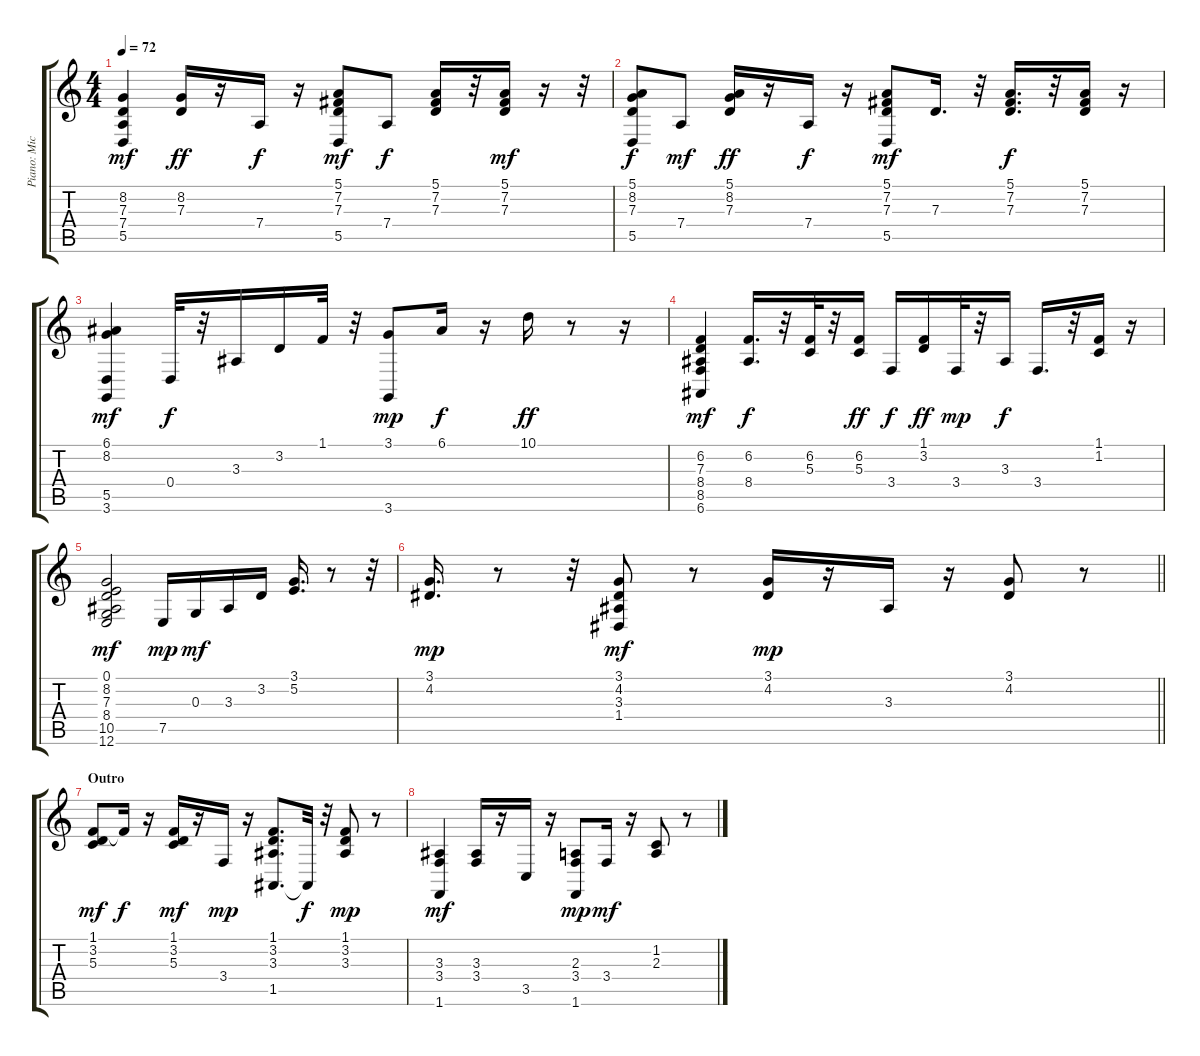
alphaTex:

\track ("Piano: Michael Boddicker" "Piano: Mic") {instrument electricpiano1}
\staff {score tabs}
\tuning (E4 B3 G3 D3 A2 E2) {hide}
\ts (4 4)
\tempo 72
\clef g2
\ks c
(8.2 7.3 7.4 5.5).4{dy mf} (8.2 7.3).16{dy ff} r.16 7.4.16{dy f} r.16 (5.1 7.2 7.3 5.5).8{dy mf} 7.4.8{dy f} (5.1 7.2 7.3).16 r.32 (5.1 7.2 7.3).16{dy mf} r.16 r.32 |
(5.1 8.2 7.3 5.5).8{dy f} 7.4.8{dy mf} (5.1 8.2 7.3).16{dy ff} r.16 7.4.16{dy f} r.16 (5.1 7.2 7.3 5.5).8{dy mf} 7.3.16{d} r.32 (5.1 7.2 7.3).16{d dy f} r.32 (5.1 7.2 7.3).16 r.16 |
(6.1 8.2 5.5 3.6).4{dy mf} 0.4.32{dy f} r.32 3.3.16 3.2.16 1.1.32 r.32 (3.1 3.6).8{dy mp} 6.1.16{dy f} r.16 10.1.16{dy ff} r.8 r.16 |
(6.2 7.3 8.4 8.5 6.6).4{dy mf} (6.2 8.4).16{d dy f} r.32 (6.2 5.3).32 r.32 (6.2 5.3).16{dy ff} 3.4.16{dy f} (1.1 3.2).16{dy ff} 3.4.32{dy mp} r.32 3.3.16{dy f} 3.4.16{d} r.32 (1.1 1.2).16 r.16 |
(0.1 8.2 7.3 8.4 10.5 12.6).2{dy mf} 7.5.16{dy mp} 0.3.16{dy mf} 3.3.16 3.2.16 (3.1 5.2).16{d} r.8 r.32 |
\barLineRight lightlight
(3.1 4.2).16{d dy mp} r.8 r.32 (3.1 4.2 3.3 1.4).8{dy mf} r.8 (3.1 4.2).16{dy mp} r.16 3.3.16 r.16 (3.1 4.2).8 r.8 |
\section ("" "Outro")
(1.1 3.2 5.3).8{dy mf} 1.1{t}.16{dy f} r.16 (1.1 3.2 5.3).16{dy mf} r.16 3.4.16{dy mp} r.16 (1.1 3.2 3.3 1.5).8{d} 1.5{t}.32{dy f} r.32 (1.1 3.2 3.3).8{dy mp} r.8 |
(3.3 3.4 1.6).4{dy mf} (3.3 3.4).16 r.16 3.5.16 r.16 (2.3 3.4 1.6).8{dy mp} 3.4.16{dy mf} r.16 (1.2 2.3).8 r.8
